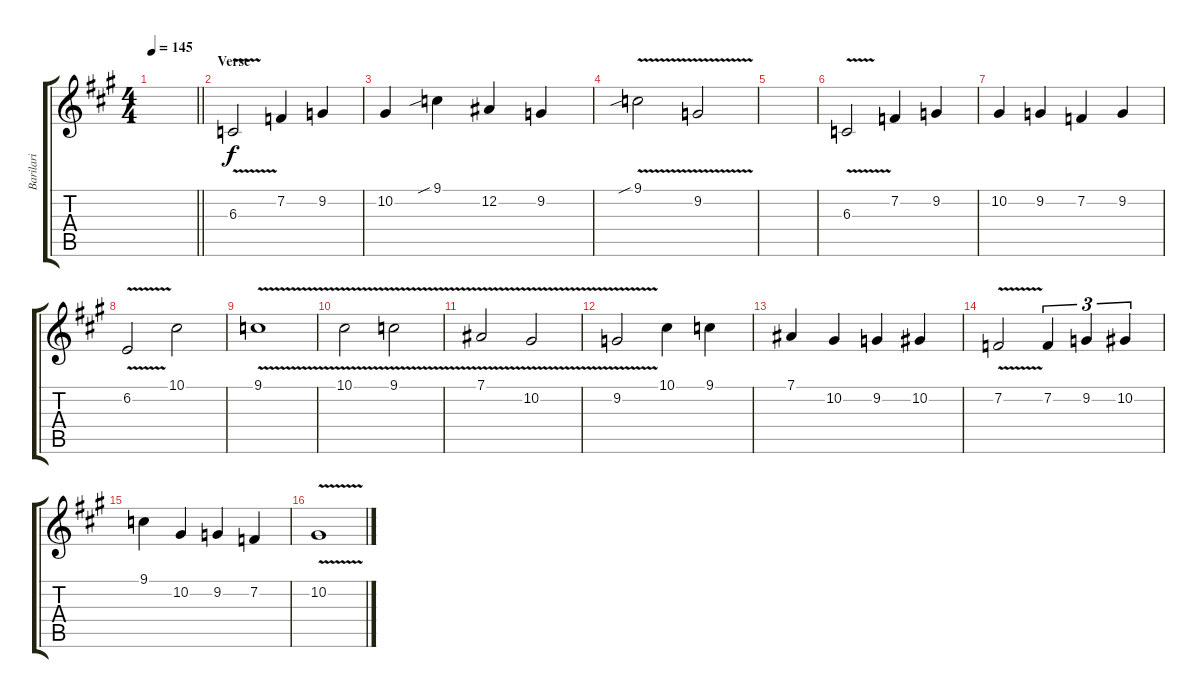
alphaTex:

\track ("Barilari" "Barilari") {instrument baritonesax}
\staff {score tabs}
\tuning (Eb4 Bb3 Gb3 Db3 Ab2 Eb2) {hide}
\ts (4 4)
\tempo 145
\clef g2
\barLineRight lightlight
\ks f#minor
|
\section ("" "Verse")
6.3{v}.2 7.2.4 9.2.4 |
10.2.4 9.1{sib}.4 12.2.4 9.2.4 |
9.1{v sib}.2 9.2{v}.2 |
|
6.3{v}.2 7.2.4 9.2.4 |
10.2.4 9.2.4 7.2.4 9.2.4 |
6.2{v}.2 10.1.2 |
9.1{v}.1 |
10.1{v}.2 9.1{v}.2 |
7.1{v}.2 10.2{v}.2 |
9.2{v}.2 10.1.4 9.1.4 |
7.1.4 10.2.4 9.2.4 10.2.4 |
7.2{v}.2 7.2.4{tu (3 2)} 9.2.4{tu (3 2)} 10.2.4{tu (3 2)} |
9.1.4 10.2.4 9.2.4 7.2.4 |
10.2{v}.1
